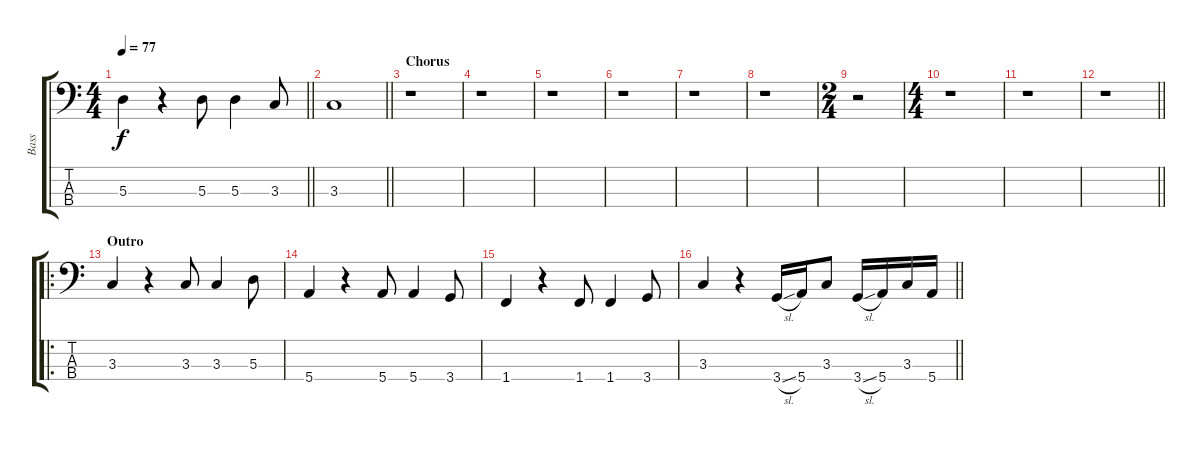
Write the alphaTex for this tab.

\track ("Bass" "Bass") {instrument electricbassfinger}
\staff {score tabs}
\tuning (G2 D2 A1 E1) {hide}
\ts (4 4)
\tempo 77
\clef f4
\barLineRight lightlight
\ks c
5.3.4{dy f} r.4 5.3.8 5.3.4 3.3.8 |
\barLineRight lightlight
3.3.1 |
\section ("" "Chorus")
r.1 |
r.1 |
r.1 |
r.1 |
r.1 |
r.1 |
\ts (2 4)
r.2 |
\ts (4 4)
r.1 |
r.1 |
\barLineRight lightlight
r.1 |
\ro
\section ("" "Outro")
3.3.4 r.4 3.3.8 3.3.4 5.3.8 |
5.4.4 r.4 5.4.8 5.4.4 3.4.8 |
1.4.4 r.4 1.4.8 1.4.4 3.4.8 |
\barLineRight lightlight
3.3.4 r.4 3.4{sl}.16 5.4.16 3.3.8 3.4{sl}.16 5.4.16 3.3.16 5.4.16
